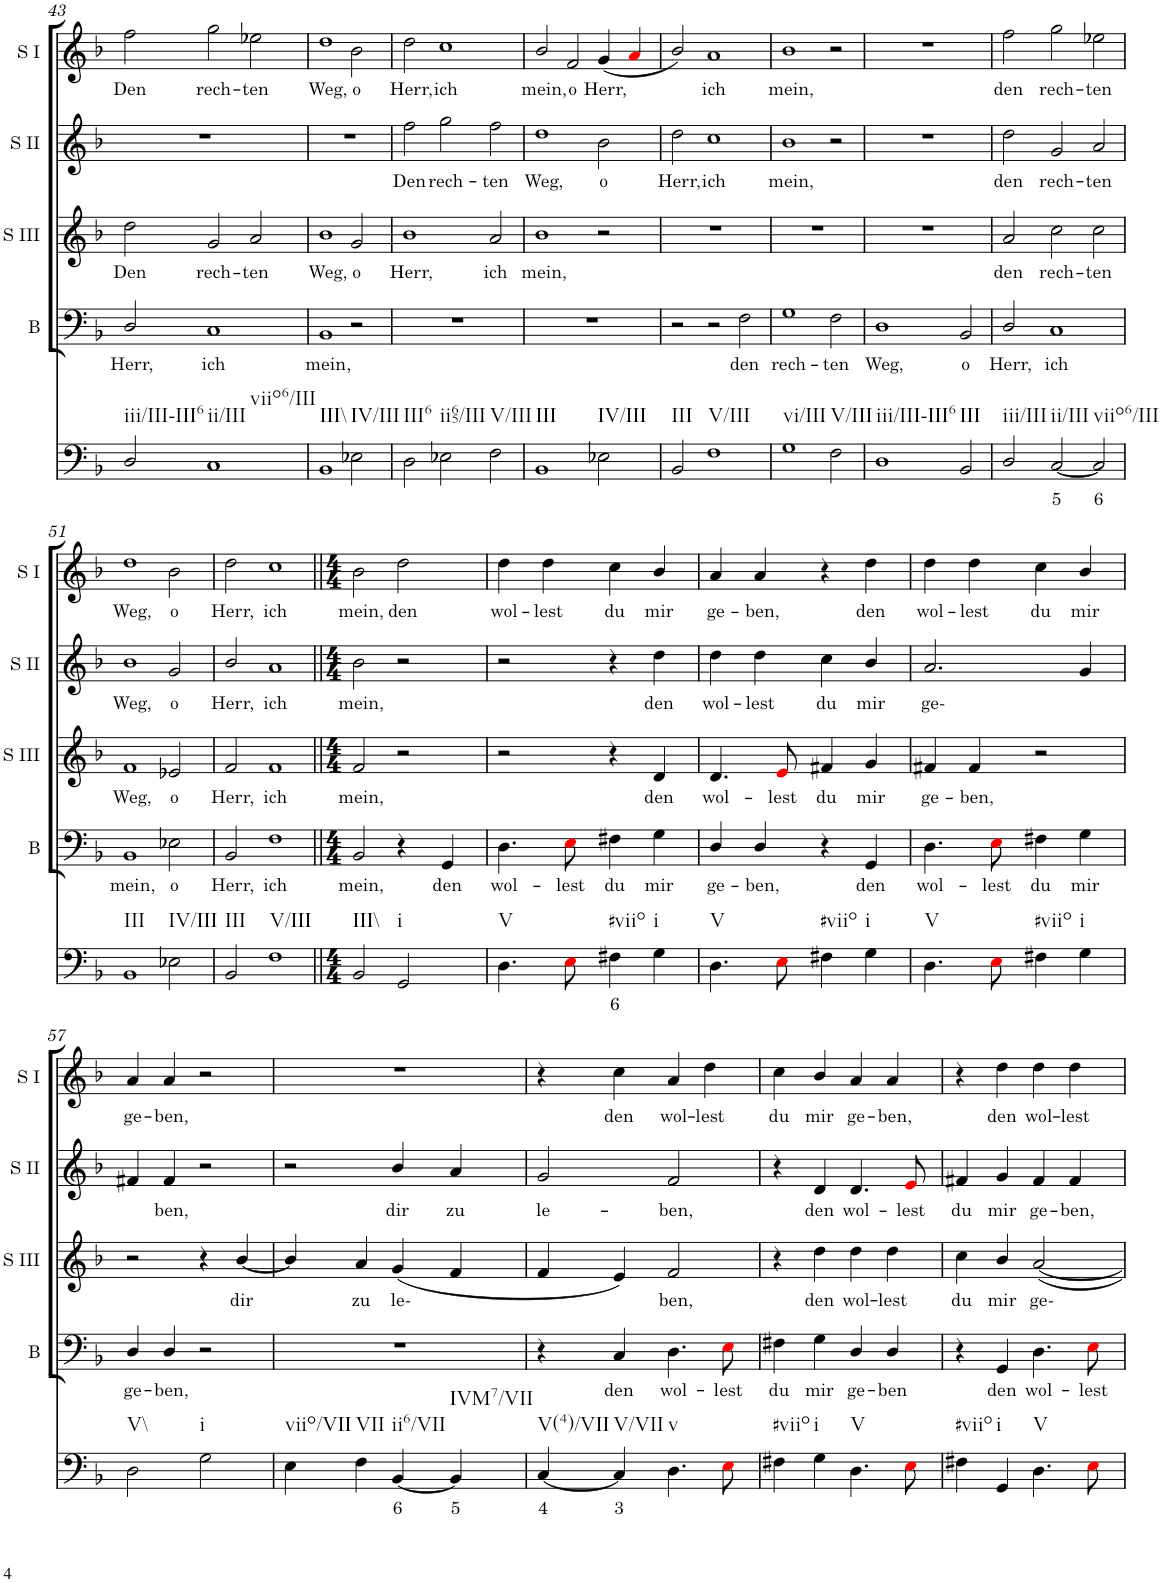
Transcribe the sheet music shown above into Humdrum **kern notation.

**kern	**text	**kern	**text	**kern	**text	**kern	**text	**kern	**text
*part5	*part5	*part4	*part4	*part3	*part3	*part2	*part2	*part1	*part1
*staff5	*staff5	*staff4	*staff4	*staff3	*staff3	*staff2	*staff2	*staff1	*staff1
*I"Continuo	*	*I"Bass	*	*I"Soprano III	*	*I"Soprano II	*	*I"Soprano I	*
*	*	*I'B	*	*I'S III	*	*I'S II	*	*I'S I	*
!!LO:PB:g=z
*clefF4	*	*clefF4	*	*clefG2	*	*clefG2	*	*clefG2	*
*k[b-]	*	*k[b-]	*	*k[b-]	*	*k[b-]	*	*k[b-]	*
*M3/2	*	*M3/2	*	*M3/2	*	*M3/2	*	*M3/2	*
=43	=43	=43	=43	=43	=43	=43	=43	=43	=43
!LO:TX:b:t=iii/III-III6	!	!	!	!	!	!	!	!	!
!	!	!	!LO:LY:b	!	!LO:LY:b	!	!	!	!LO:LY:b
2D/	.	2D/	Herr,	2dd\	Den	1.r	.	2ff\	Den
!LO:TX:b:t=ii/III	!	!	!	!	!	!	!	!	!
!LO:TX:b:t=viio6/III	!	!	!	!	!	!	!	!	!
!	!	!	!LO:LY:b	!	!LO:LY:b	!	!	!	!LO:LY:b
1C	.	1C	ich	2g/	rech-	.	.	2gg\	rech-
!	!	!	!	!	!LO:LY:b	!	!	!	!LO:LY:b
.	.	.	.	2a/	ten	.	.	2ee-X\	ten
=44	=44	=44	=44	=44	=44	=44	=44	=44	=44
!LO:TX:b:t=III\\	!	!	!	!	!	!	!	!	!
!	!	!	!LO:LY:b	!	!LO:LY:b	!	!	!	!LO:LY:b
1BB-	.	1BB-	mein,	1b-	Weg,	1.r	.	1dd	Weg,
!LO:TX:b:t=IV/III	!	!	!	!	!	!	!	!	!
!	!	!	!	!	!LO:LY:b	!	!	!	!LO:LY:b
2E-X\	.	2r	.	2g/	o	.	.	2b-\	o
=45	=45	=45	=45	=45	=45	=45	=45	=45	=45
!LO:TX:b:t=III6	!	!	!	!	!	!	!	!	!
!	!	!	!	!	!LO:LY:b	!	!LO:LY:b	!	!LO:LY:b
2D\	.	1.r	.	1b-	Herr,	2ff\	Den	2dd\	Herr,
!LO:TX:b:t=ii65/III	!	!	!	!	!	!	!	!	!
!	!	!	!	!	!	!	!LO:LY:b	!	!LO:LY:b
2E-X\	.	.	.	.	.	2gg\	rech-	1cc	ich
!LO:TX:b:t=V/III	!	!	!	!	!	!	!	!	!
!	!	!	!	!	!LO:LY:b	!	!LO:LY:b	!	!
2F\	.	.	.	2a/	ich	2ff\	ten	.	.
=46	=46	=46	=46	=46	=46	=46	=46	=46	=46
!LO:TX:b:t=III	!	!	!	!	!	!	!	!	!
!	!	!	!	!	!LO:LY:b	!	!LO:LY:b	!	!LO:LY:b
1BB-	.	1.r	.	1b-	mein,	1dd	Weg,	2b-/	mein,
!	!	!	!	!	!	!	!	!	!LO:LY:b
.	.	.	.	.	.	.	.	2f/	o
!LO:TX:b:t=IV/III	!	!	!	!	!	!	!	!	!
!	!	!	!	!	!	!	!LO:LY:b	!	!LO:LY:b
2E-X\	.	.	.	2r	.	2b-\	o	(4g/	Herr,
.	.	.	.	.	.	.	.	4ai/	.
=47	=47	=47	=47	=47	=47	=47	=47	=47	=47
!LO:TX:b:t=III	!	!	!	!	!	!	!	!	!
!	!	!	!	!	!	!	!LO:LY:b	!	!
2BB-/	.	2r	.	1.r	.	2dd\	Herr,	2b-/)	.
!LO:TX:b:t=V/III	!	!	!	!	!	!	!	!	!
!	!	!	!	!	!	!	!LO:LY:b	!	!LO:LY:b
1F	.	2r	.	.	.	1cc	ich	1a	ich
!	!	!	!LO:LY:b	!	!	!	!	!	!
.	.	2F\	den	.	.	.	.	.	.
=48	=48	=48	=48	=48	=48	=48	=48	=48	=48
!LO:TX:b:t=vi/III	!	!	!	!	!	!	!	!	!
!	!	!	!LO:LY:b	!	!	!	!LO:LY:b	!	!LO:LY:b
1G	.	1G	rech-	1.r	.	1b-	mein,	1b-	mein,
!LO:TX:b:t=V/III	!	!	!	!	!	!	!	!	!
!	!	!	!LO:LY:b	!	!	!	!	!	!
2F\	.	2F\	ten	.	.	2r	.	2r	.
=49	=49	=49	=49	=49	=49	=49	=49	=49	=49
!LO:TX:b:t=iii/III-III6	!	!	!	!	!	!	!	!	!
!	!	!	!LO:LY:b	!	!	!	!	!	!
1D	.	1D	Weg,	1.r	.	1.r	.	1.r	.
!LO:TX:b:t=III	!	!	!	!	!	!	!	!	!
!	!	!	!LO:LY:b	!	!	!	!	!	!
2BB-/	.	2BB-/	o	.	.	.	.	.	.
=50	=50	=50	=50	=50	=50	=50	=50	=50	=50
!LO:TX:b:t=iii/III	!	!	!	!	!	!	!	!	!
!	!	!	!LO:LY:b	!	!LO:LY:b	!	!LO:LY:b	!	!LO:LY:b
2D/	.	2D/	Herr,	2a/	den	2dd\	den	2ff\	den
!LO:TX:b:t=ii/III	!	!	!	!	!	!	!	!	!
!	!LO:LY:b	!	!LO:LY:b	!	!LO:LY:b	!	!LO:LY:b	!	!LO:LY:b
[2C/	5	1C	ich	2cc\	rech-	2g/	rech-	2gg\	rech-
!LO:TX:b:t=viio6/III	!	!	!	!	!	!	!	!	!
!	!LO:LY:b	!	!	!	!LO:LY:b	!	!LO:LY:b	!	!LO:LY:b
2C/]	6	.	.	2cc\	ten	2a/	ten	2ee-X\	ten
!!LO:LB:g=z
=51	=51	=51	=51	=51	=51	=51	=51	=51	=51
!LO:TX:b:t=III	!	!	!	!	!	!	!	!	!
!	!	!	!LO:LY:b	!	!LO:LY:b	!	!LO:LY:b	!	!LO:LY:b
1BB-	.	1BB-	mein,	1f	Weg,	1b-	Weg,	1dd	Weg,
!LO:TX:b:t=IV/III	!	!	!	!	!	!	!	!	!
!	!	!	!LO:LY:b	!	!LO:LY:b	!	!LO:LY:b	!	!LO:LY:b
2E-X\	.	2E-X\	o	2e-X/	o	2g/	o	2b-\	o
=52	=52	=52	=52	=52	=52	=52	=52	=52	=52
!LO:TX:b:t=III	!	!	!	!	!	!	!	!	!
!	!	!	!LO:LY:b	!	!LO:LY:b	!	!LO:LY:b	!	!LO:LY:b
2BB-/	.	2BB-/	Herr,	2f/	Herr,	2b-/	Herr,	2dd\	Herr,
!LO:TX:b:t=V/III	!	!	!	!	!	!	!	!	!
!	!	!	!LO:LY:b	!	!LO:LY:b	!	!LO:LY:b	!	!LO:LY:b
1F	.	1F	ich	1f	ich	1a	ich	1cc	ich
=53||	=53||	=53||	=53||	=53||	=53||	=53||	=53||	=53||	=53||
*M4/4	*	*M4/4	*	*M4/4	*	*M4/4	*	*M4/4	*
!LO:TX:b:t=III\\	!	!	!	!	!	!	!	!	!
!	!	!	!LO:LY:b	!	!LO:LY:b	!	!LO:LY:b	!	!LO:LY:b
2BB-/	.	2BB-/	mein,	2f/	mein,	2b-\	mein,	2b-\	mein,
!LO:TX:b:t=i	!	!	!	!	!	!	!	!	!
!	!	!	!	!	!	!	!	!	!LO:LY:b
2GG/	.	4r	.	2r	.	2r	.	2dd\	den
!	!	!	!LO:LY:b	!	!	!	!	!	!
.	.	4GG/	den	.	.	.	.	.	.
=54	=54	=54	=54	=54	=54	=54	=54	=54	=54
!LO:TX:b:t=V	!	!	!	!	!	!	!	!	!
!	!	!	!LO:LY:b	!	!	!	!	!	!LO:LY:b
4.D\	.	4.D\	wol-	2r	.	2r	.	4dd\	wol-
!	!	!	!	!	!	!	!	!	!LO:LY:b
.	.	.	.	.	.	.	.	4dd\	lest
!	!	!	!LO:LY:b	!	!	!	!	!	!
8Ei\	.	8Ei\	lest	.	.	.	.	.	.
!LO:TX:b:t=#viio	!	!	!	!	!	!	!	!	!
!	!LO:LY:b	!	!LO:LY:b	!	!	!	!	!	!LO:LY:b
4F#X\	6	4F#X\	du	4r	.	4r	.	4cc\	du
!LO:TX:b:t=i	!	!	!	!	!	!	!	!	!
!	!	!	!LO:LY:b	!	!LO:LY:b	!	!LO:LY:b	!	!LO:LY:b
4G\	.	4G\	mir	4d/	den	4dd\	den	4b-/	mir
=55	=55	=55	=55	=55	=55	=55	=55	=55	=55
!LO:TX:b:t=V	!	!	!	!	!	!	!	!	!
!	!	!	!LO:LY:b	!	!LO:LY:b	!	!LO:LY:b	!	!LO:LY:b
4.D\	.	4D/	ge-	4.d/	wol-	4dd\	wol-	4a/	ge-
!	!	!	!LO:LY:b	!	!	!	!LO:LY:b	!	!LO:LY:b
.	.	4D/	ben,	.	.	4dd\	lest	4a/	ben,
!	!	!	!	!	!LO:LY:b	!	!	!	!
8Ei\	.	.	.	8ei/	lest	.	.	.	.
!LO:TX:b:t=#viio	!	!	!	!	!	!	!	!	!
!	!	!	!	!	!LO:LY:b	!	!LO:LY:b	!	!
4F#X\	.	4r	.	4f#X/	du	4cc\	du	4r	.
!LO:TX:b:t=i	!	!	!	!	!	!	!	!	!
!	!	!	!LO:LY:b	!	!LO:LY:b	!	!LO:LY:b	!	!LO:LY:b
4G\	.	4GG/	den	4g/	mir	4b-/	mir	4dd\	den
=56	=56	=56	=56	=56	=56	=56	=56	=56	=56
!LO:TX:b:t=V	!	!	!	!	!	!	!	!	!
!	!	!	!LO:LY:b	!	!LO:LY:b	!	!LO:LY:b	!	!LO:LY:b
4.D\	.	4.D\	wol-	4f#X/	ge-	2.a/	ge-	4dd\	wol-
!	!	!	!	!	!LO:LY:b	!	!	!	!LO:LY:b
.	.	.	.	4f#/	ben,	.	.	4dd\	lest
!	!	!	!LO:LY:b	!	!	!	!	!	!
8Ei\	.	8Ei\	lest	.	.	.	.	.	.
!LO:TX:b:t=#viio	!	!	!	!	!	!	!	!	!
!	!	!	!LO:LY:b	!	!	!	!	!	!LO:LY:b
4F#X\	.	4F#X\	du	2r	.	.	.	4cc\	du
!LO:TX:b:t=i	!	!	!	!	!	!	!	!	!
!	!	!	!LO:LY:b	!	!	!	!	!	!LO:LY:b
4G\	.	4G\	mir	.	.	4g/	.	4b-/	mir
!!LO:LB:g=z
=57	=57	=57	=57	=57	=57	=57	=57	=57	=57
!LO:TX:b:t=V\\	!	!	!	!	!	!	!	!	!
!	!	!	!LO:LY:b	!	!	!	!	!	!LO:LY:b
2D\	.	4D/	ge-	2r	.	4f#X/	.	4a/	ge-
!	!	!	!LO:LY:b	!	!	!	!LO:LY:b	!	!LO:LY:b
.	.	4D/	ben,	.	.	4f#/	ben,	4a/	ben,
!LO:TX:b:t=i	!	!	!	!	!	!	!	!	!
2G\	.	2r	.	4r	.	2r	.	2r	.
!	!	!	!	!	!LO:LY:b	!	!	!	!
.	.	.	.	[4b-/	dir	.	.	.	.
=58	=58	=58	=58	=58	=58	=58	=58	=58	=58
!LO:TX:b:t=viio/VII	!	!	!	!	!	!	!	!	!
4E\	.	1r	.	4b-/]	.	2r	.	1r	.
!LO:TX:b:t=VII	!	!	!	!	!	!	!	!	!
!	!	!	!	!	!LO:LY:b	!	!	!	!
4F\	.	.	.	4a/	zu	.	.	.	.
!LO:TX:b:t=ii6/VII	!	!	!	!	!	!	!	!	!
!	!LO:LY:b	!	!	!	!LO:LY:b	!	!LO:LY:b	!	!
[4BB-/	6	.	.	(4g/	le-	4b-/	dir	.	.
!LO:TX:b:t=IVM7/VII	!	!	!	!	!	!	!	!	!
!	!LO:LY:b	!	!	!	!	!	!LO:LY:b	!	!
4BB-/]	5	.	.	4f/	.	4a/	zu	.	.
=59	=59	=59	=59	=59	=59	=59	=59	=59	=59
!LO:TX:b:t=V(4)/VII	!	!	!	!	!	!	!	!	!
!	!LO:LY:b	!	!	!	!	!	!LO:LY:b	!	!
[4C/	4	4r	.	4f/	.	2g/	le-	4r	.
!LO:TX:b:t=V/VII	!	!	!	!	!	!	!	!	!
!	!LO:LY:b	!	!LO:LY:b	!	!	!	!	!	!LO:LY:b
4C/]	3	4C/	den	4e/)	.	.	.	4cc\	den
!LO:TX:b:t=v	!	!	!	!	!	!	!	!	!
!	!	!	!LO:LY:b	!	!LO:LY:b	!	!LO:LY:b	!	!LO:LY:b
4.D\	.	4.D\	wol-	2f/	ben,	2f/	ben,	4a/	wol-
!	!	!	!	!	!	!	!	!	!LO:LY:b
.	.	.	.	.	.	.	.	4dd\	lest
!	!	!	!LO:LY:b	!	!	!	!	!	!
8Ei\	.	8Ei\	lest	.	.	.	.	.	.
=60	=60	=60	=60	=60	=60	=60	=60	=60	=60
!LO:TX:b:t=#viio	!	!	!	!	!	!	!	!	!
!	!	!	!LO:LY:b	!	!	!	!	!	!LO:LY:b
4F#X\	.	4F#X\	du	4r	.	4r	.	4cc\	du
!LO:TX:b:t=i	!	!	!	!	!	!	!	!	!
!	!	!	!LO:LY:b	!	!LO:LY:b	!	!LO:LY:b	!	!LO:LY:b
4G\	.	4G\	mir	4dd\	den	4d/	den	4b-/	mir
!LO:TX:b:t=V	!	!	!	!	!	!	!	!	!
!	!	!	!LO:LY:b	!	!LO:LY:b	!	!LO:LY:b	!	!LO:LY:b
4.D\	.	4D/	ge-	4dd\	wol-	4.d/	wol-	4a/	ge-
!	!	!	!LO:LY:b	!	!LO:LY:b	!	!	!	!LO:LY:b
.	.	4D/	ben	4dd\	lest	.	.	4a/	ben,
!	!	!	!	!	!	!	!LO:LY:b	!	!
8Ei\	.	.	.	.	.	8ei/	lest	.	.
=61	=61	=61	=61	=61	=61	=61	=61	=61	=61
!LO:TX:b:t=#viio	!	!	!	!	!	!	!	!	!
!	!	!	!	!	!LO:LY:b	!	!LO:LY:b	!	!
4F#X\	.	4r	.	4cc\	du	4f#X/	du	4r	.
!LO:TX:b:t=i	!	!	!	!	!	!	!	!	!
!	!	!	!LO:LY:b	!	!LO:LY:b	!	!LO:LY:b	!	!LO:LY:b
4GG/	.	4GG/	den	4b-/	mir	4g/	mir	4dd\	den
!LO:TX:b:t=V	!	!	!	!	!	!	!	!	!
!	!	!	!LO:LY:b	!	!LO:LY:b	!	!LO:LY:b	!	!LO:LY:b
4.D\	.	4.D\	wol-	[2a/	ge-	4f#/	ge-	4dd\	wol-
!	!	!	!	!	!	!	!LO:LY:b	!	!LO:LY:b
.	.	.	.	.	.	4f#/	ben,	4dd\	lest
!	!	!	!LO:LY:b	!	!	!	!	!	!
8Ei\	.	8Ei\	lest	.	.	.	.	.	.
=	=	=	=	=	=	=	=	=	=
*-	*-	*-	*-	*-	*-	*-	*-	*-	*-
